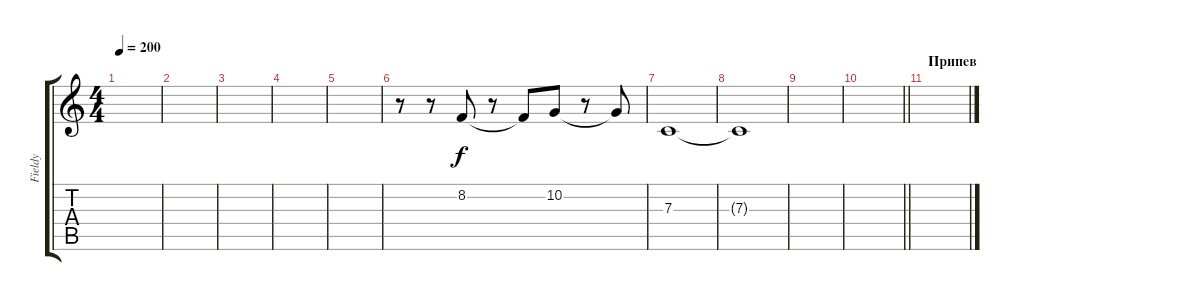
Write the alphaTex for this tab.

\track ("Fieldy" "Fieldy") {instrument electricgrandpiano}
\staff {score tabs}
\tuning (D4 A3 F3 C3 G2 C2) {hide}
\ts (4 4)
\tempo 200
\clef g2
\ks c
|
|
|
|
|
r.8 r.8 8.2.8 r.8 8.2{t}.8 10.2.8 r.8 10.2{t}.8 |
7.3.1 |
7.3{t}.1 |
|
\barLineRight lightlight
|
\section ("" "Припев")
